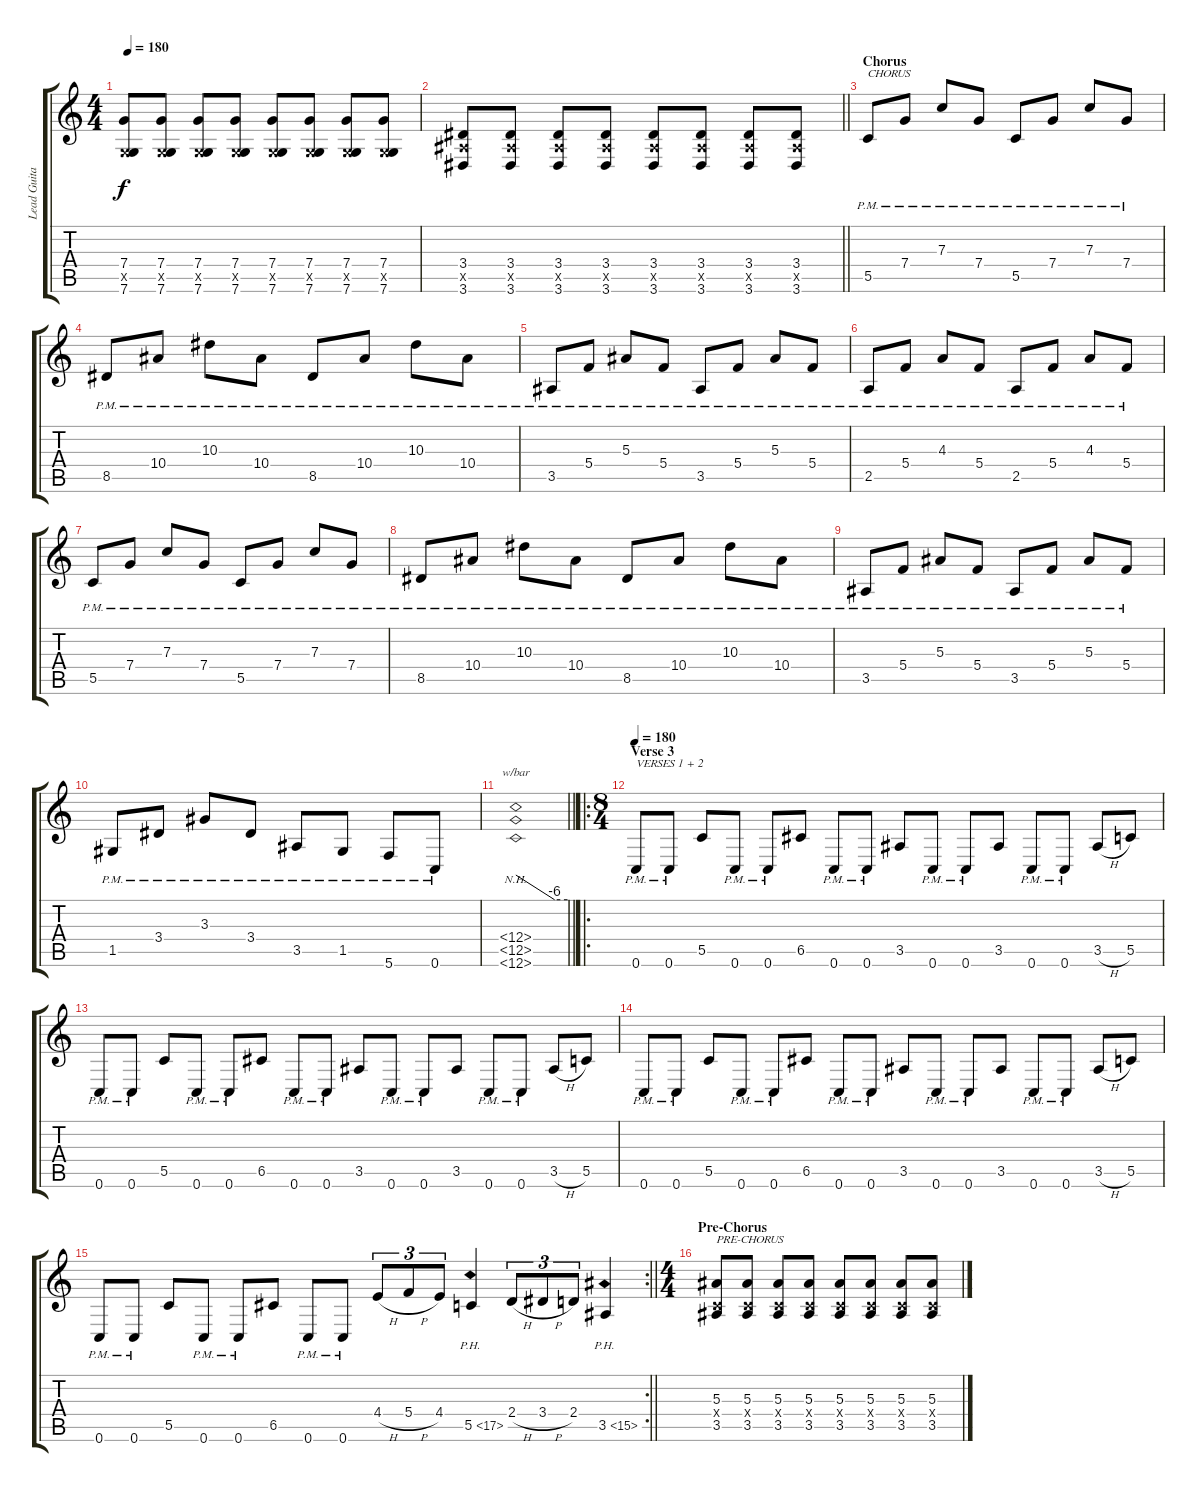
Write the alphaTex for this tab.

\track ("Lead Guitar" "Lead Guita") {instrument distortionguitar}
\staff {score tabs}
\tuning (D4 A3 F3 C3 G2 C2) {hide}
\ts (4 4)
\tempo 180
\clef g2
\ks c
(7.4 0.5{x} 7.6).8{dy f} (7.4 0.5{x} 7.6).8 (7.4 0.5{x} 7.6).8 (7.4 0.5{x} 7.6).8 (7.4 0.5{x} 7.6).8 (7.4 0.5{x} 7.6).8 (7.4 0.5{x} 7.6).8 (7.4 0.5{x} 7.6).8 |
\barLineRight lightlight
(3.4 3.5{x} 3.6).8 (3.4 3.5{x} 3.6).8 (3.4 3.5{x} 3.6).8 (3.4 3.5{x} 3.6).8 (3.4 3.5{x} 3.6).8 (3.4 3.5{x} 3.6).8 (3.4 3.5{x} 3.6).8 (3.4 3.5{x} 3.6).8 |
\section ("" "Chorus")
5.5{pm}.8{txt "CHORUS"} 7.4{pm}.8 7.3{pm}.8 7.4{pm}.8 5.5{pm}.8 7.4{pm}.8 7.3{pm}.8 7.4{pm}.8 |
8.5{pm}.8 10.4{pm}.8 10.3{pm}.8 10.4{pm}.8 8.5{pm}.8 10.4{pm}.8 10.3{pm}.8 10.4{pm}.8 |
3.5{pm}.8 5.4{pm}.8 5.3{pm}.8 5.4{pm}.8 3.5{pm}.8 5.4{pm}.8 5.3{pm}.8 5.4{pm}.8 |
2.5{pm}.8 5.4{pm}.8 4.3{pm}.8 5.4{pm}.8 2.5{pm}.8 5.4{pm}.8 4.3{pm}.8 5.4{pm}.8 |
5.5{pm}.8 7.4{pm}.8 7.3{pm}.8 7.4{pm}.8 5.5{pm}.8 7.4{pm}.8 7.3{pm}.8 7.4{pm}.8 |
8.5{pm}.8 10.4{pm}.8 10.3{pm}.8 10.4{pm}.8 8.5{pm}.8 10.4{pm}.8 10.3{pm}.8 10.4{pm}.8 |
3.5{pm}.8 5.4{pm}.8 5.3{pm}.8 5.4{pm}.8 3.5{pm}.8 5.4{pm}.8 5.3{pm}.8 5.4{pm}.8 |
1.5{pm}.8 3.4{pm}.8 3.3{pm}.8 3.4{pm}.8 3.5{pm}.8 1.5{pm}.8 5.6{pm}.8 0.6{pm}.8 |
\barLineRight lightlight
(12.4{nh} 12.5{nh} 12.6{nh}).1{tbe (custom default 0 0 45 -24 60 -24)} |
\ro
\ts (8 4)
\section ("" "Verse 3")
\tempo 180
0.6{pm}.8{txt "VERSES 1 + 2"} 0.6{pm}.8 5.5.8 0.6{pm}.8 0.6{pm}.8 6.5.8 0.6{pm}.8 0.6{pm}.8 3.5.8 0.6{pm}.8 0.6{pm}.8 3.5.8 0.6{pm}.8 0.6{pm}.8 3.5{h}.8 5.5.8 |
0.6{pm}.8 0.6{pm}.8 5.5.8 0.6{pm}.8 0.6{pm}.8 6.5.8 0.6{pm}.8 0.6{pm}.8 3.5.8 0.6{pm}.8 0.6{pm}.8 3.5.8 0.6{pm}.8 0.6{pm}.8 3.5{h}.8 5.5.8 |
0.6{pm}.8 0.6{pm}.8 5.5.8 0.6{pm}.8 0.6{pm}.8 6.5.8 0.6{pm}.8 0.6{pm}.8 3.5.8 0.6{pm}.8 0.6{pm}.8 3.5.8 0.6{pm}.8 0.6{pm}.8 3.5{h}.8 5.5.8 |
\rc 2
\barLineRight lightlight
0.6{pm}.8 0.6{pm}.8 5.5.8 0.6{pm}.8 0.6{pm}.8 6.5.8 0.6{pm}.8 0.6{pm}.8 4.4{h}.8{tu (3 2)} 5.4{h}.8{tu (3 2)} 4.4.8{tu (3 2)} 5.5{ph 12}.4 2.4{h}.8{tu (3 2)} 3.4{h}.8{tu (3 2)} 2.4.8{tu (3 2)} 3.5{ph 12}.4 |
\ts (4 4)
\section ("" "Pre-Chorus")
(5.3 0.4{x} 3.5).8{txt "PRE-CHORUS"} (5.3 0.4{x} 3.5).8 (5.3 0.4{x} 3.5).8 (5.3 0.4{x} 3.5).8 (5.3 0.4{x} 3.5).8 (5.3 0.4{x} 3.5).8 (5.3 0.4{x} 3.5).8 (5.3 0.4{x} 3.5).8
